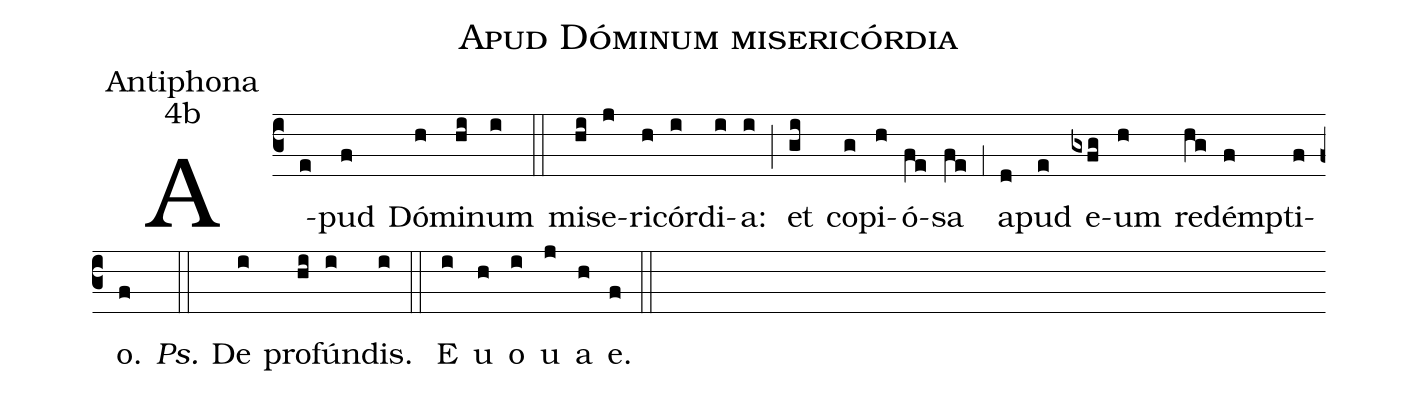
name: Apud Dóminum misericórdia;
office-part: Antiphona;
mode: 4b;
%%
(c3) A(e)pud(f) Dó(h)mi(hi)num(i) (::) mi(hi)se(j)ri(h)cór(i)di(i)a:(i) (;) et(gi) co(g)pi(h)ó(fe)sa(fe) (;1) a(d)pud(e) e(gxfg)um(h) re(hg)démp(f)ti(f)o.(f) (::)
<i>Ps.</i> D{e}(i) pro(hi)fún(i)dis.(i) (::)
<eu> E(i) u(h) o(i) u(j) a(h) e.(f) </eu>(::)
